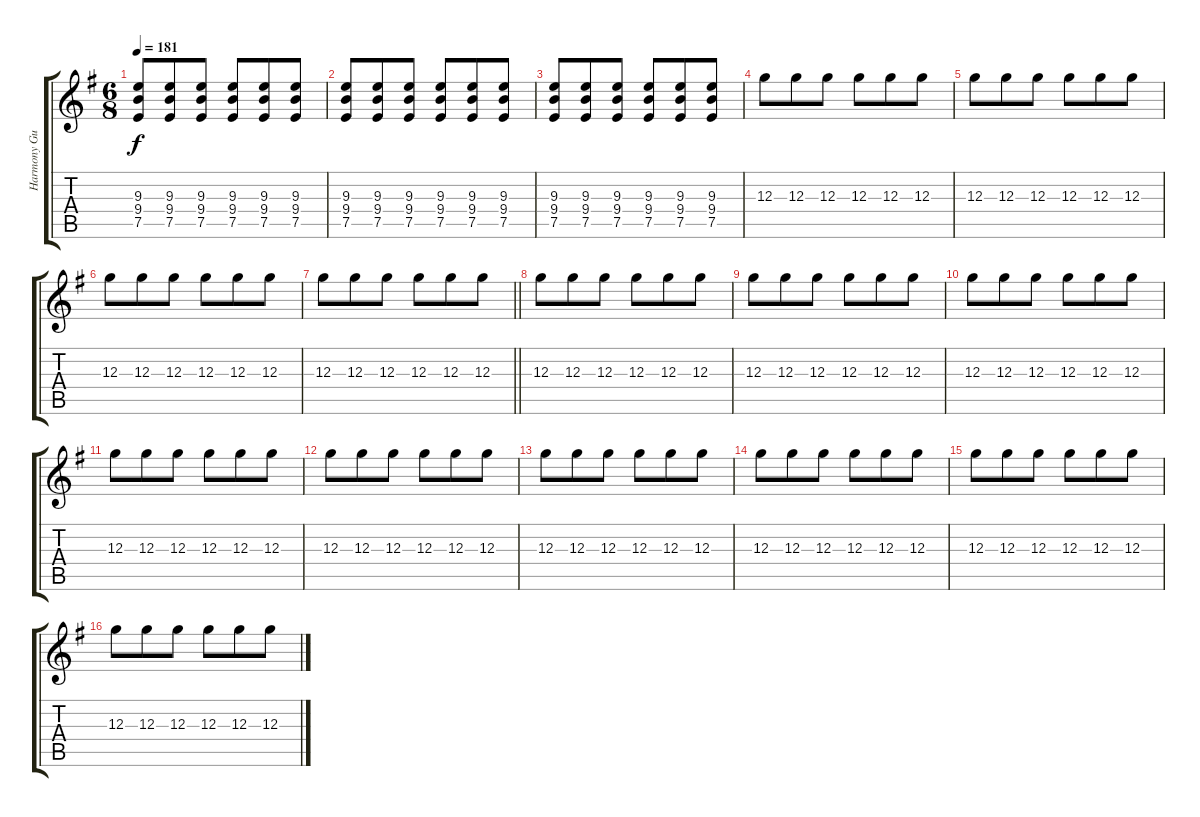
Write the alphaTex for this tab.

\track ("Harmony Guitar" "Harmony Gu") {instrument distortionguitar}
\staff {score tabs}
\tuning (E4 B3 G3 D3 A2 E2) {hide}
\ts (6 8)
\tempo 181
\clef g2
\ks eminor
(9.3 9.4 7.5).8{dy f} (9.3 9.4 7.5).8 (9.3 9.4 7.5).8 (9.3 9.4 7.5).8 (9.3 9.4 7.5).8 (9.3 9.4 7.5).8 |
(9.3 9.4 7.5).8 (9.3 9.4 7.5).8 (9.3 9.4 7.5).8 (9.3 9.4 7.5).8 (9.3 9.4 7.5).8 (9.3 9.4 7.5).8 |
(9.3 9.4 7.5).8 (9.3 9.4 7.5).8 (9.3 9.4 7.5).8 (9.3 9.4 7.5).8 (9.3 9.4 7.5).8 (9.3 9.4 7.5).8 |
12.3.8{volume 12} 12.3.8 12.3.8 12.3.8 12.3.8 12.3.8 |
12.3.8 12.3.8 12.3.8 12.3.8 12.3.8 12.3.8 |
12.3.8 12.3.8 12.3.8 12.3.8 12.3.8 12.3.8 |
\barLineRight lightlight
12.3.8 12.3.8 12.3.8 12.3.8 12.3.8 12.3.8 |
12.3.8 12.3.8 12.3.8 12.3.8 12.3.8 12.3.8 |
12.3.8 12.3.8 12.3.8 12.3.8 12.3.8 12.3.8 |
12.3.8 12.3.8 12.3.8 12.3.8 12.3.8 12.3.8 |
12.3.8 12.3.8 12.3.8 12.3.8 12.3.8 12.3.8 |
12.3.8 12.3.8 12.3.8 12.3.8 12.3.8 12.3.8 |
12.3.8 12.3.8 12.3.8 12.3.8 12.3.8 12.3.8 |
12.3.8 12.3.8 12.3.8 12.3.8 12.3.8 12.3.8 |
12.3.8 12.3.8 12.3.8 12.3.8 12.3.8 12.3.8 |
12.3.8 12.3.8 12.3.8 12.3.8 12.3.8 12.3.8
